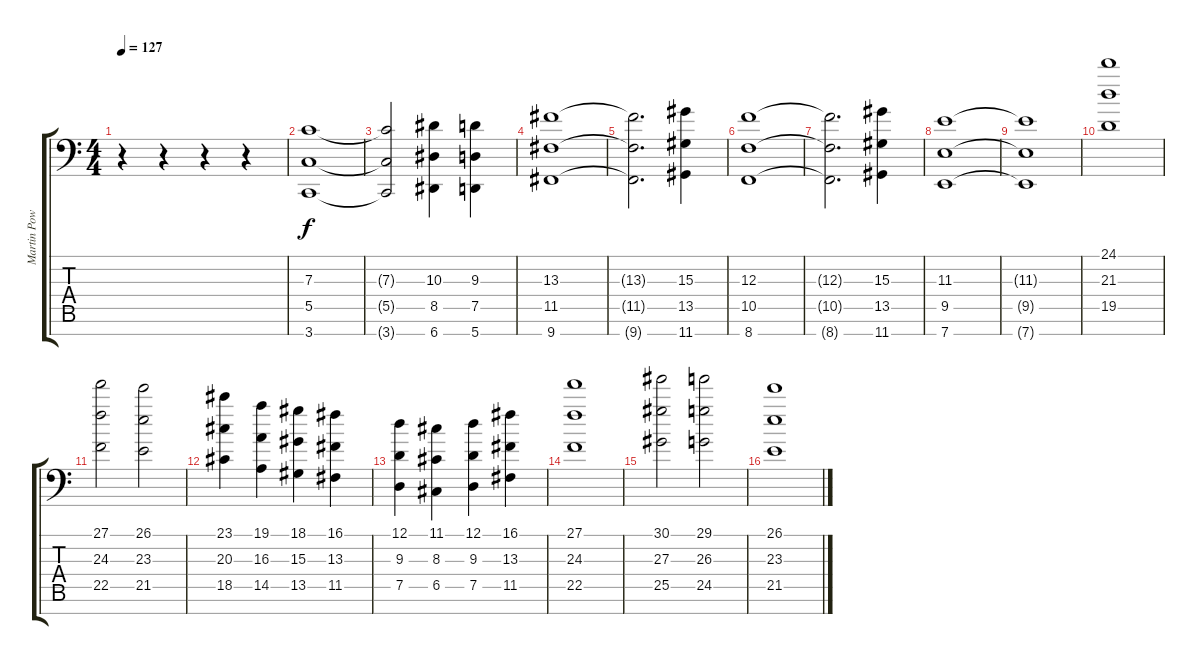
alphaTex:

\track ("Martin Powell - Strings" "Martin Pow") {instrument stringensemble1}
\staff {score tabs}
\tuning (D4 A3 F3 C3 G2 D2 A1) {hide}
\ts (4 4)
\tempo 127
\clef f4
\ks c
r.4{dy f instrument stringensemble1} r.4 r.4 r.4 |
(7.3 5.5 3.7).1 |
(7.3{t} 5.5{t} 3.7{t}).2 (10.3 8.5 6.7).4 (9.3 7.5 5.7).4 |
(13.3 11.5 9.7).1 |
(13.3{t} 11.5{t} 9.7{t}).2{d} (15.3 13.5 11.7).4 |
(12.3 10.5 8.7).1 |
(12.3{t} 10.5{t} 8.7{t}).2{d} (15.3 13.5 11.7).4 |
(11.3 9.5 7.7).1 |
(11.3{t} 9.5{t} 7.7{t}).1 |
(24.1 21.3 19.5).1 |
(27.1 24.3 22.5).2 (26.1 23.3 21.5).2 |
(23.1 20.3 18.5).4 (19.1 16.3 14.5).4 (18.1 15.3 13.5).4 (16.1 13.3 11.5).4 |
(12.1 9.3 7.5).4 (11.1 8.3 6.5).4 (12.1 9.3 7.5).4 (16.1 13.3 11.5).4 |
(27.1 24.3 22.5).1 |
(30.1 27.3 25.5).2 (29.1 26.3 24.5).2 |
(26.1 23.3 21.5).1
